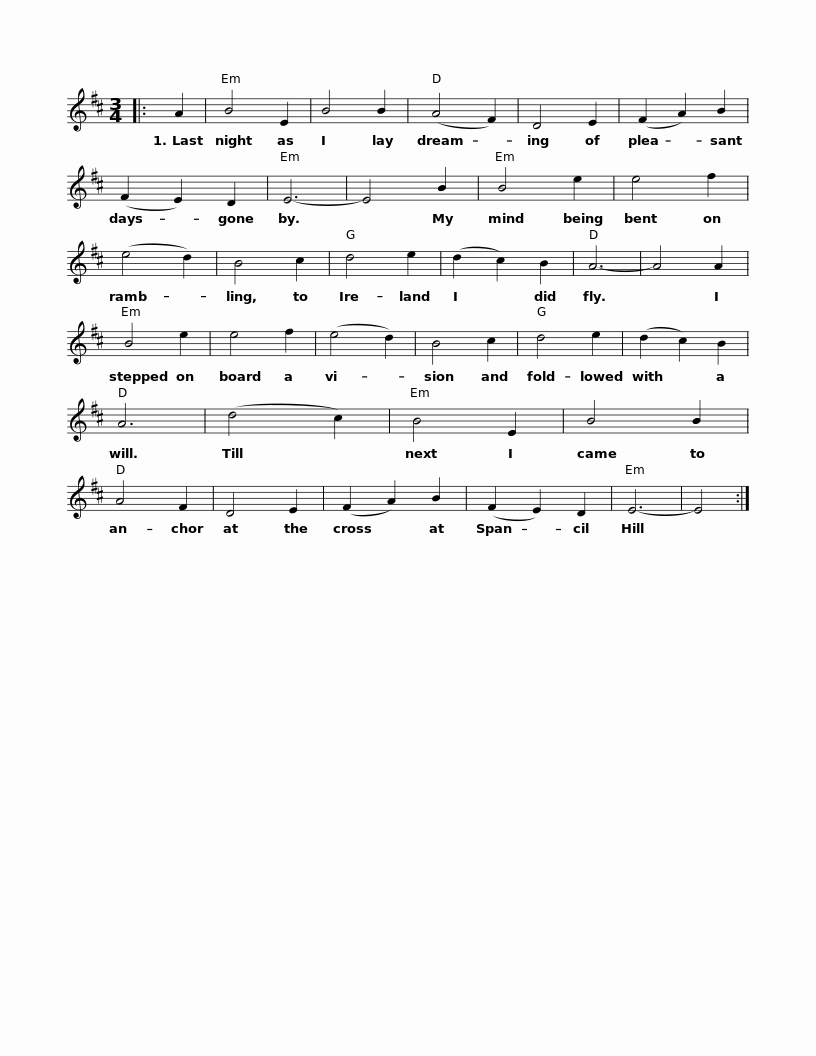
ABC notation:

X:1
L:1/8
M:3/4
I:linebreak $
K:D
V:1 treble
V:1
|: A2 | B4 E2 | B4 B2 | (A4 F2) | D4 E2 | %5
 (F2 A2) B2 | (F2 E2) D2 | E6- | E4 B2 | B4 e2 |$ %10
 e4 f2 | (e4 d2) | B4 c2 | d4 e2 | (d2 c2) B2 | %15
 A6- | A4 A2 | B4 e2 | e4 f2 | (e4 d2) | %20
 B4 c2 |$ d4 e2 | (d2 c2) B2 | A6 | (d4 c2) | %25
 B4 E2 | B4 B2 | A4 F2 | D4 E2 | (F2 A2) B2 | %30
 (F2 E2) D2 | E6- | E4 :| %33
